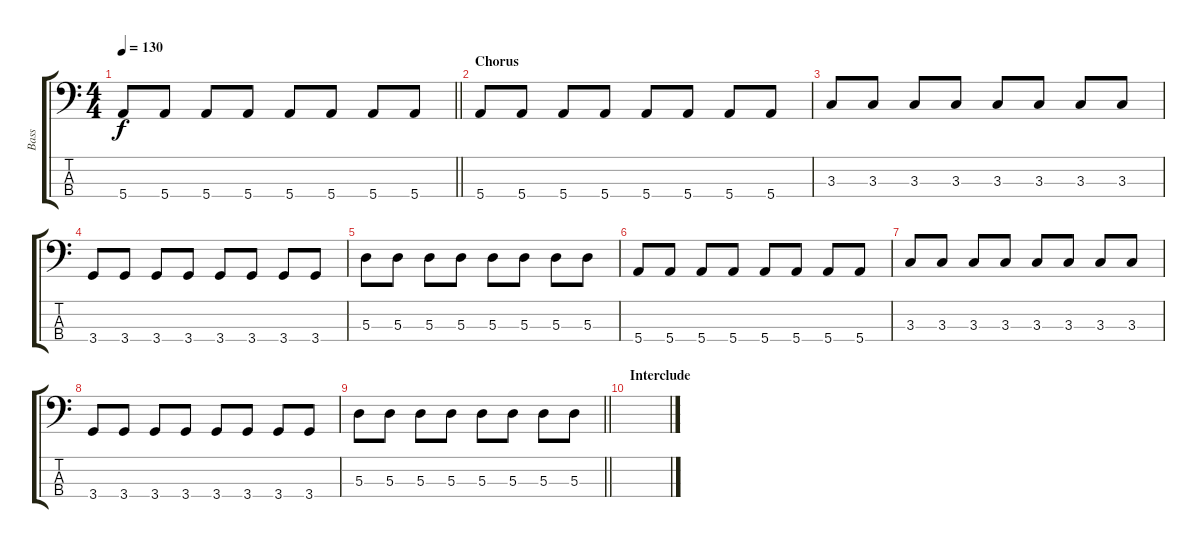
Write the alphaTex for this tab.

\track ("Bass" "Bass") {instrument electricbasspick}
\staff {score tabs}
\tuning (G2 D2 A1 E1) {hide}
\ts (4 4)
\tempo 130
\clef f4
\barLineRight lightlight
\ks c
5.4.8{dy f} 5.4.8 5.4.8 5.4.8 5.4.8 5.4.8 5.4.8 5.4.8 |
\section ("" "Chorus")
5.4.8 5.4.8 5.4.8 5.4.8 5.4.8 5.4.8 5.4.8 5.4.8 |
3.3.8 3.3.8 3.3.8 3.3.8 3.3.8 3.3.8 3.3.8 3.3.8 |
3.4.8 3.4.8 3.4.8 3.4.8 3.4.8 3.4.8 3.4.8 3.4.8 |
5.3.8 5.3.8 5.3.8 5.3.8 5.3.8 5.3.8 5.3.8 5.3.8 |
5.4.8 5.4.8 5.4.8 5.4.8 5.4.8 5.4.8 5.4.8 5.4.8 |
3.3.8 3.3.8 3.3.8 3.3.8 3.3.8 3.3.8 3.3.8 3.3.8 |
3.4.8 3.4.8 3.4.8 3.4.8 3.4.8 3.4.8 3.4.8 3.4.8 |
\barLineRight lightlight
5.3.8 5.3.8 5.3.8 5.3.8 5.3.8 5.3.8 5.3.8 5.3.8 |
\section ("" "Interclude")
